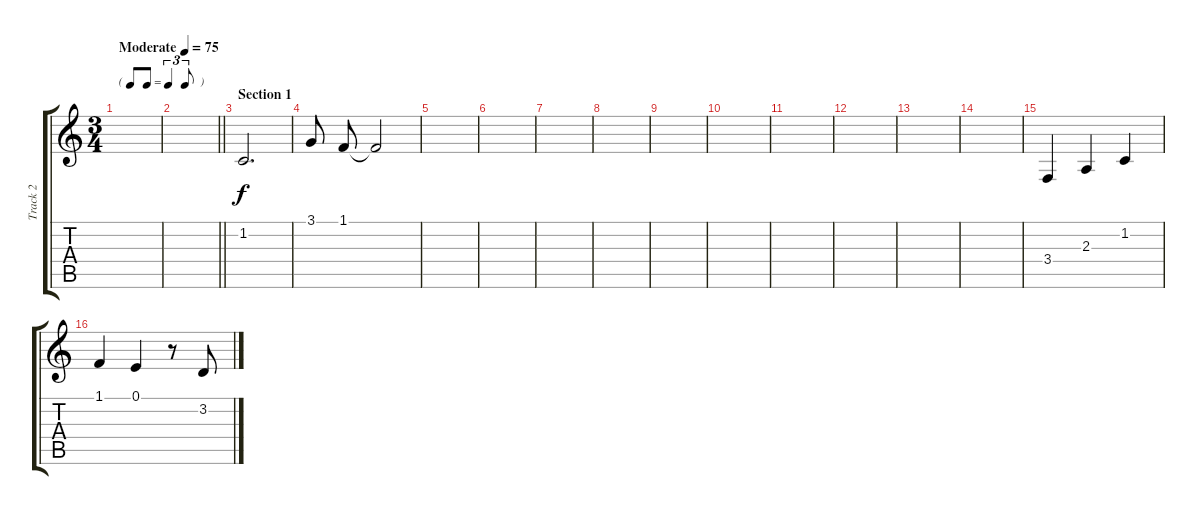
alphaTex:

\track ("Track 2" "Track 2") {instrument churchorgan}
\staff {score tabs}
\tuning (E4 B3 G3 D3 A2 E2) {hide}
\ts (3 4)
\tf triplet8th
\tempo (75 "Moderate")
\clef g2
\ks c
|
\barLineRight lightlight
|
\section ("" "Section 1")
1.2.2{d} |
3.1.8{beam split} 1.1.8 1.1{t}.2 |
|
|
|
|
|
|
|
|
|
|
3.4.4 2.3.4 1.2.4 |
1.1.4 0.1.4 r.8 3.2.8
